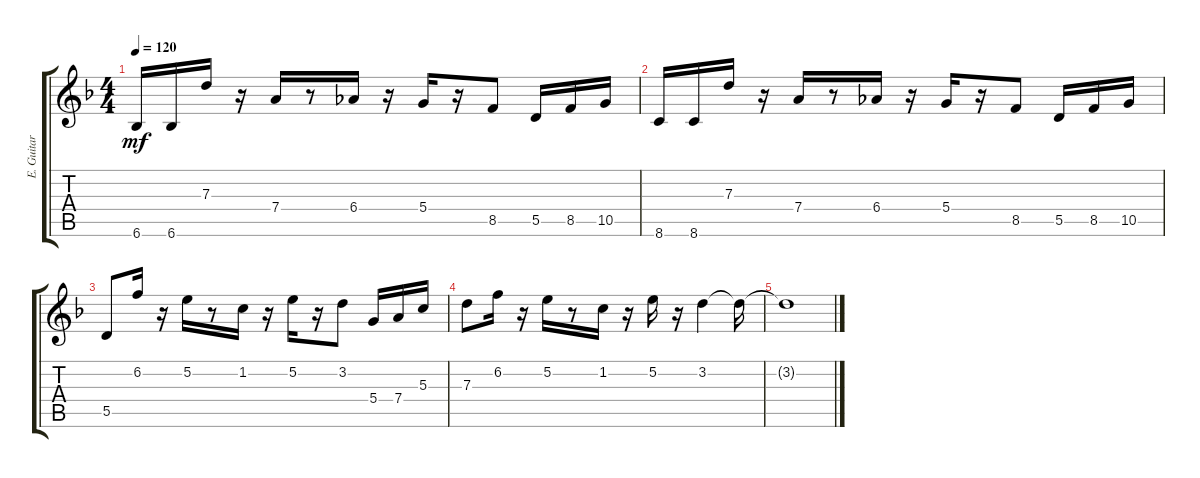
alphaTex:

\track ("E. Guitar III" "E. Guitar ") {instrument distortionguitar}
\staff {score tabs}
\tuning (E4 B3 G3 D3 A2 E2) {hide}
\ts (4 4)
\tempo 120
\clef g2
\ks dminor
6.6.16{dy mf} 6.6.16 7.3.16 r.16 7.4.16 r.8 6.4.16 r.16 5.4.16 r.16 8.5.8 5.5.16 8.5.16 10.5.16 |
8.6.16 8.6.16 7.3.16 r.16 7.4.16 r.8 6.4.16 r.16 5.4.16 r.16 8.5.8 5.5.16 8.5.16 10.5.16 |
5.5.8 6.2.16 r.16 5.2.16 r.8 1.2.16 r.16 5.2.16 r.16 3.2.8 5.4.16 7.4.16 5.3.16 |
7.3.8 6.2.16 r.16 5.2.16 r.8 1.2.16 r.16 5.2.16 r.16 3.2.4 3.2{t}.16 |
3.2{t}.1
